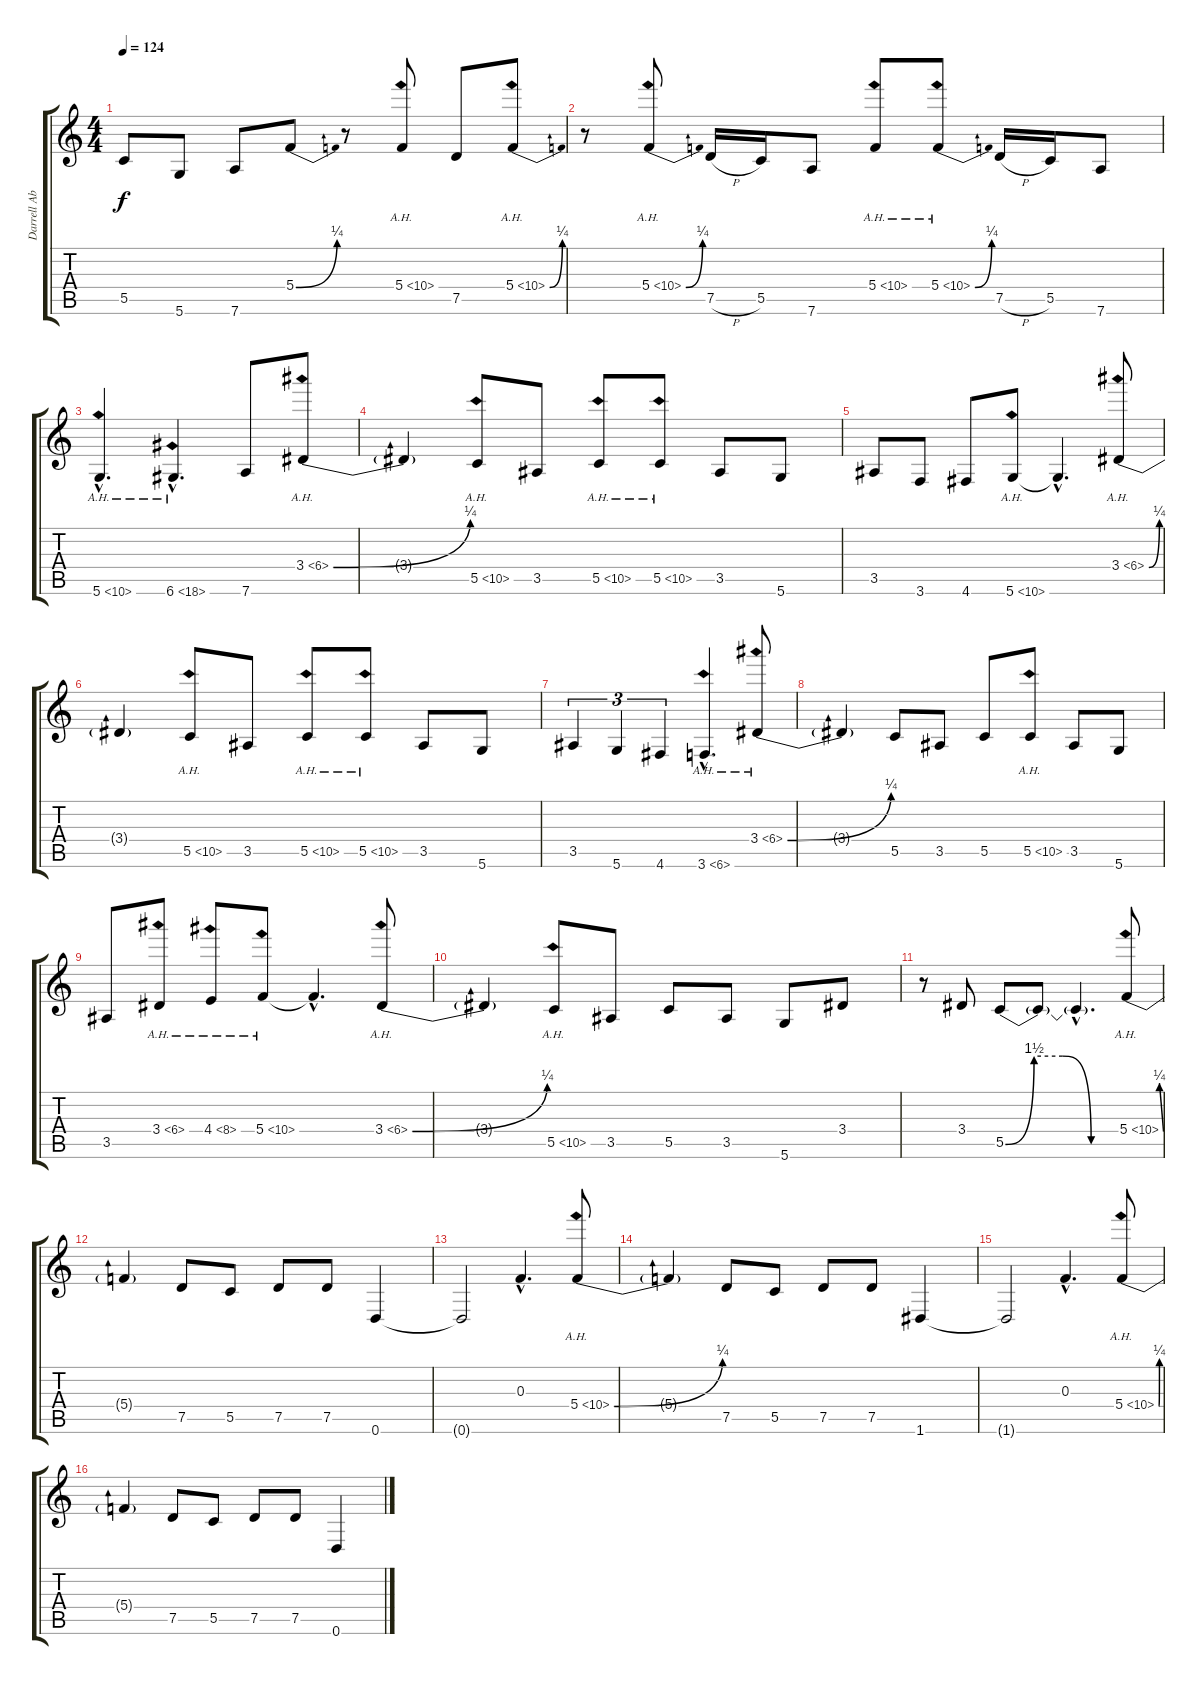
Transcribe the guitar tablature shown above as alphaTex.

\track ("Darrell Abbott (Rhy. Gtr)" "Darrell Ab") {instrument distortionguitar}
\staff {score tabs}
\tuning (D4 A3 F3 C3 G2 D2) {hide}
\ts (4 4)
\tempo 124
\clef g2
\ks c
5.5.8{dy f} 5.6.8 7.6.8 5.4{be (bend 0 0 60 1)}.8 r.8 5.4{ah 5}.8 7.5.8 5.4{be (bend 0 0 60 1) ah 5}.8 |
r.8 5.4{be (bend 0 0 60 1) ah 5}.8 7.5{h}.16 5.5.16 7.6.8 5.4{ah 5}.8 5.4{be (bend 0 0 60 1) ah 5}.8 7.5{h}.16 5.5.16 7.6.8 |
5.6{ah 5 hac}.4{d} 6.6{ah 12 hac}.4{d} 7.6.8 3.4{be (bend 0 0 60 1) ah 3}.8 |
3.4{t}.4 5.5{ah 5}.8 3.5.8 5.5{ah 5}.8 5.5{ah 5}.8 3.5.8 5.6.8 |
3.5.8 3.6.8 4.6.8 5.6{ah 5}.8 5.6{hac t}.4{d} 3.4{be (bend 0 0 60 1) ah 3}.8 |
3.4{t}.4 5.5{ah 5}.8 3.5.8 5.5{ah 5}.8 5.5{ah 5}.8 3.5.8 5.6.8 |
3.5.4{tu (3 2)} 5.6.4{tu (3 2)} 4.6.4{tu (3 2)} 3.6{ah 3 hac}.4{d} 3.4{be (bend 0 0 60 1) ah 3}.8 |
3.4{t}.4 5.5.8 3.5.8 5.5.8 5.5{ah 5}.8 3.5.8 5.6.8 |
3.5.8 3.4{ah 3}.8 4.4{ah 4}.8 5.4{ah 5}.8 5.4{hac t}.4{d} 3.4{be (bend 0 0 60 1) ah 3}.8 |
3.4{t}.4 5.5{ah 5}.8 3.5.8 5.5.8 3.5.8 5.6.8 3.4.8 |
r.8 3.4.8 5.5{be (custom 0 0 15 6 30 6 45 0 60 0)}.8 5.5{t}.8 5.5{hac t}.4{d} 5.4{be (bend 0 0 60 1) ah 5}.8 |
5.4{t}.4 7.5.8 5.5.8 7.5.8 7.5.8 0.6.4 |
0.6{t}.2 0.3{hac}.4{d} 5.4{be (bend 0 0 60 1) ah 5}.8 |
5.4{t}.4 7.5.8 5.5.8 7.5.8 7.5.8 1.6.4 |
1.6{t}.2 0.3{hac}.4{d} 5.4{be (bend 0 0 60 1) ah 5}.8 |
5.4{t}.4 7.5.8 5.5.8 7.5.8 7.5.8 0.6.4
